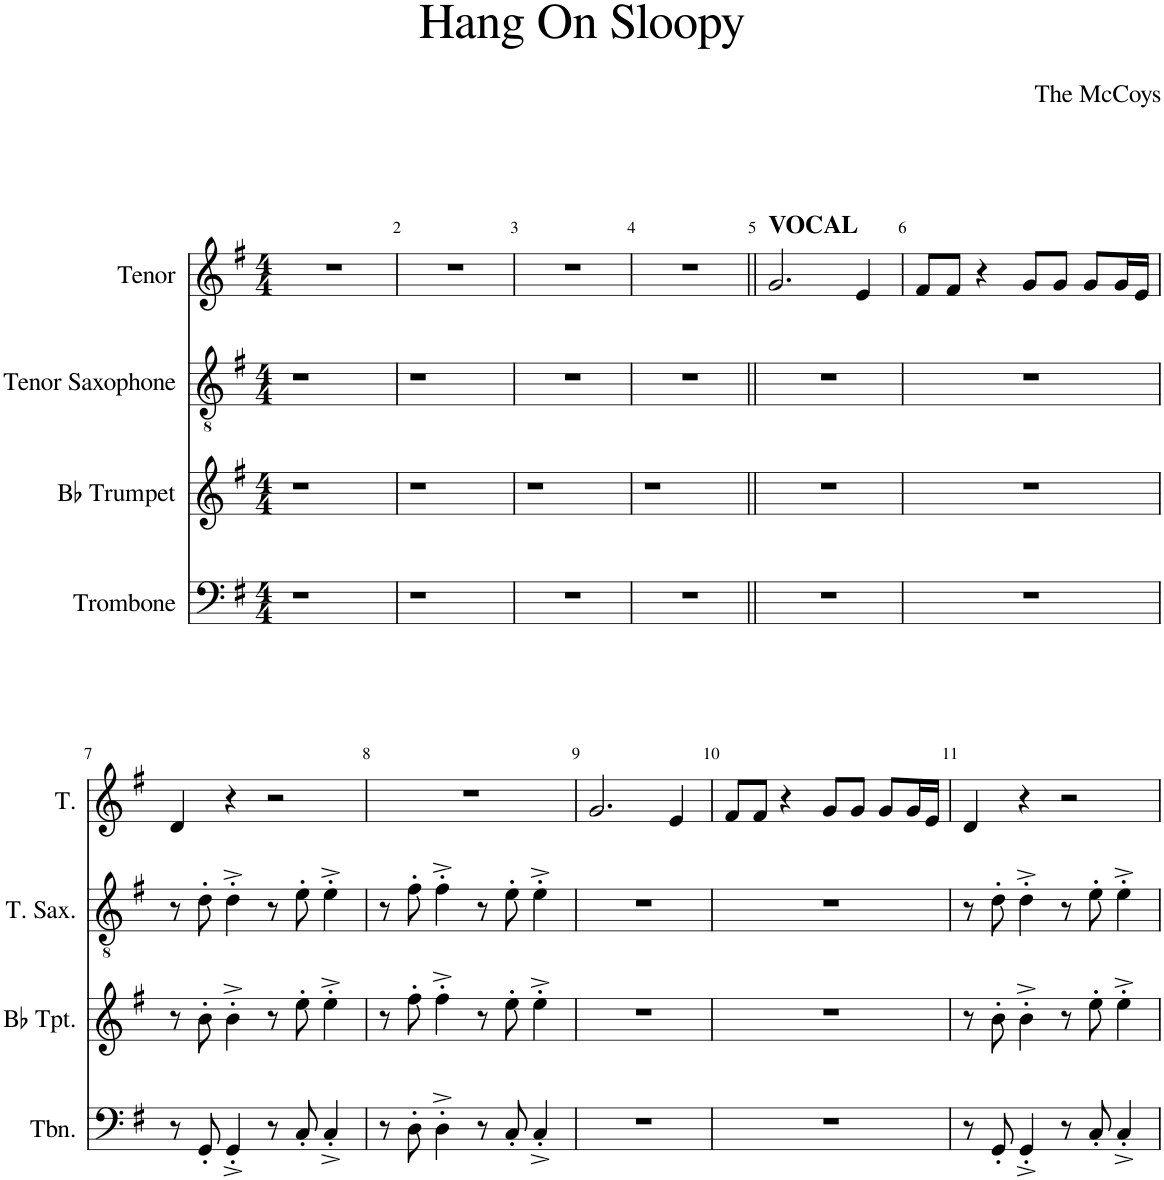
**kern	**kern	**kern	**kern
*part4	*part3	*part2	*part1
*staff4	*staff3	*staff2	*staff1
*I"Trombone	*I"Bb Trumpet	*I"Tenor Saxophone	*I"Tenor
*I'Tbn.	*I'Bb Tpt.	*I'T. Sax.	*I'T.
*clefF4	*clefG2	*clefGv2	*clefG2
*	*ITrd1c2	*ITrd8c14	*
*k[f#]	*k[f#]	*k[f#]	*k[f#]
*M4/4	*M4/4	*M4/4	*M4/4
=1	=1	=1	=1
1r	1r	1r	1r
=2	=2	=2	=2
1r	1r	1r	1r
=3	=3	=3	=3
1r	1r	1r	1r
=4	=4	=4	=4
1r	1r	1r	1r
=5||	=5||	=5||	=5||
!	!	!	!LO:TX:a:B:t=VOCAL
1r	1r	1r	2.g/
.	.	.	4e/
=6	=6	=6	=6
1r	1r	1r	8f#/L
.	.	.	8f#/J
.	.	.	4r
.	.	.	8g/L
.	.	.	8g/J
.	.	.	8g/L
.	.	.	16g/L
.	.	.	16e/JJ
!!LO:LB:g=z
=7	=7	=7	=7
8r	8r	8r	4d/
8GG'/	8b'\	8d'\	.
4GG'^/	4b'^\	4d'^\	4r
8r	8r	8r	2r
8C'/	8ee'\	8e'\	.
4C'^/	4ee'^\	4e'^\	.
=8	=8	=8	=8
8r	8r	8r	1r
8D'\	8ff#'\	8f#'\	.
4D'^\	4ff#'^\	4f#'^\	.
8r	8r	8r	.
8C'/	8ee'\	8e'\	.
4C'^/	4ee'^\	4e'^\	.
=9	=9	=9	=9
1r	1r	1r	2.g/
.	.	.	4e/
=10	=10	=10	=10
1r	1r	1r	8f#/L
.	.	.	8f#/J
.	.	.	4r
.	.	.	8g/L
.	.	.	8g/J
.	.	.	8g/L
.	.	.	16g/L
.	.	.	16e/JJ
=11	=11	=11	=11
8r	8r	8r	4d/
8GG'/	8b'\	8d'\	.
4GG'^/	4b'^\	4d'^\	4r
8r	8r	8r	2r
8C'/	8ee'\	8e'\	.
4C'^/	4ee'^\	4e'^\	.
=	=	=	=
*-	*-	*-	*-
